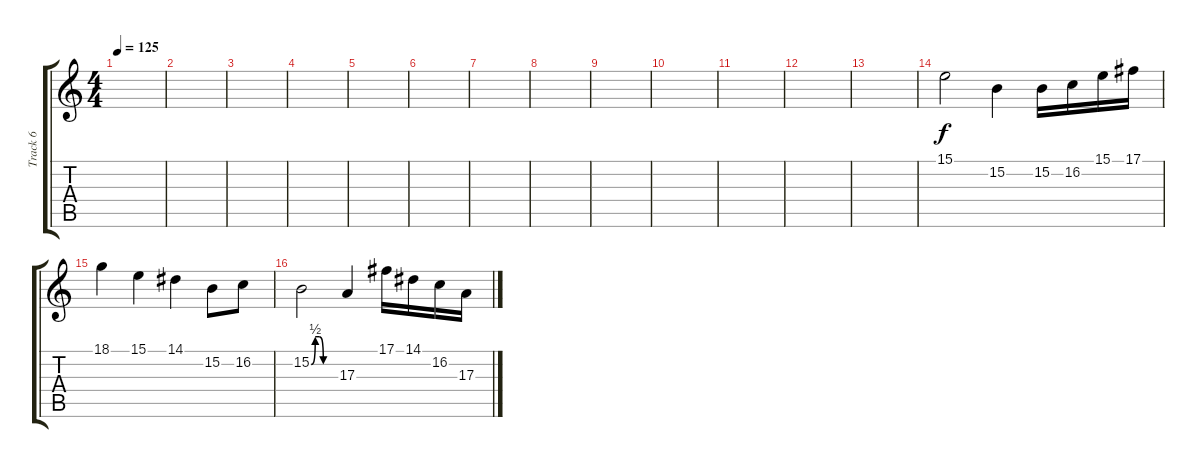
\track ("Track 6" "Track 6") {instrument musicbox}
\staff {score tabs}
\tuning (Db4 Ab3 E3 B2 Gb2 B1) {hide}
\ts (4 4)
\tempo 125
\clef g2
\ks c
|
|
|
|
|
|
|
|
|
|
|
|
|
15.1.2 15.2.4 15.2.16 16.2.16 15.1.16 17.1.16 |
18.1.4 15.1.4 14.1.4 15.2.8 16.2.8 |
15.2{be (custom 0 0 10 2 20 2 30 0 60 0)}.2 17.3.4 17.1.16 14.1.16 16.2.16 17.3.16
